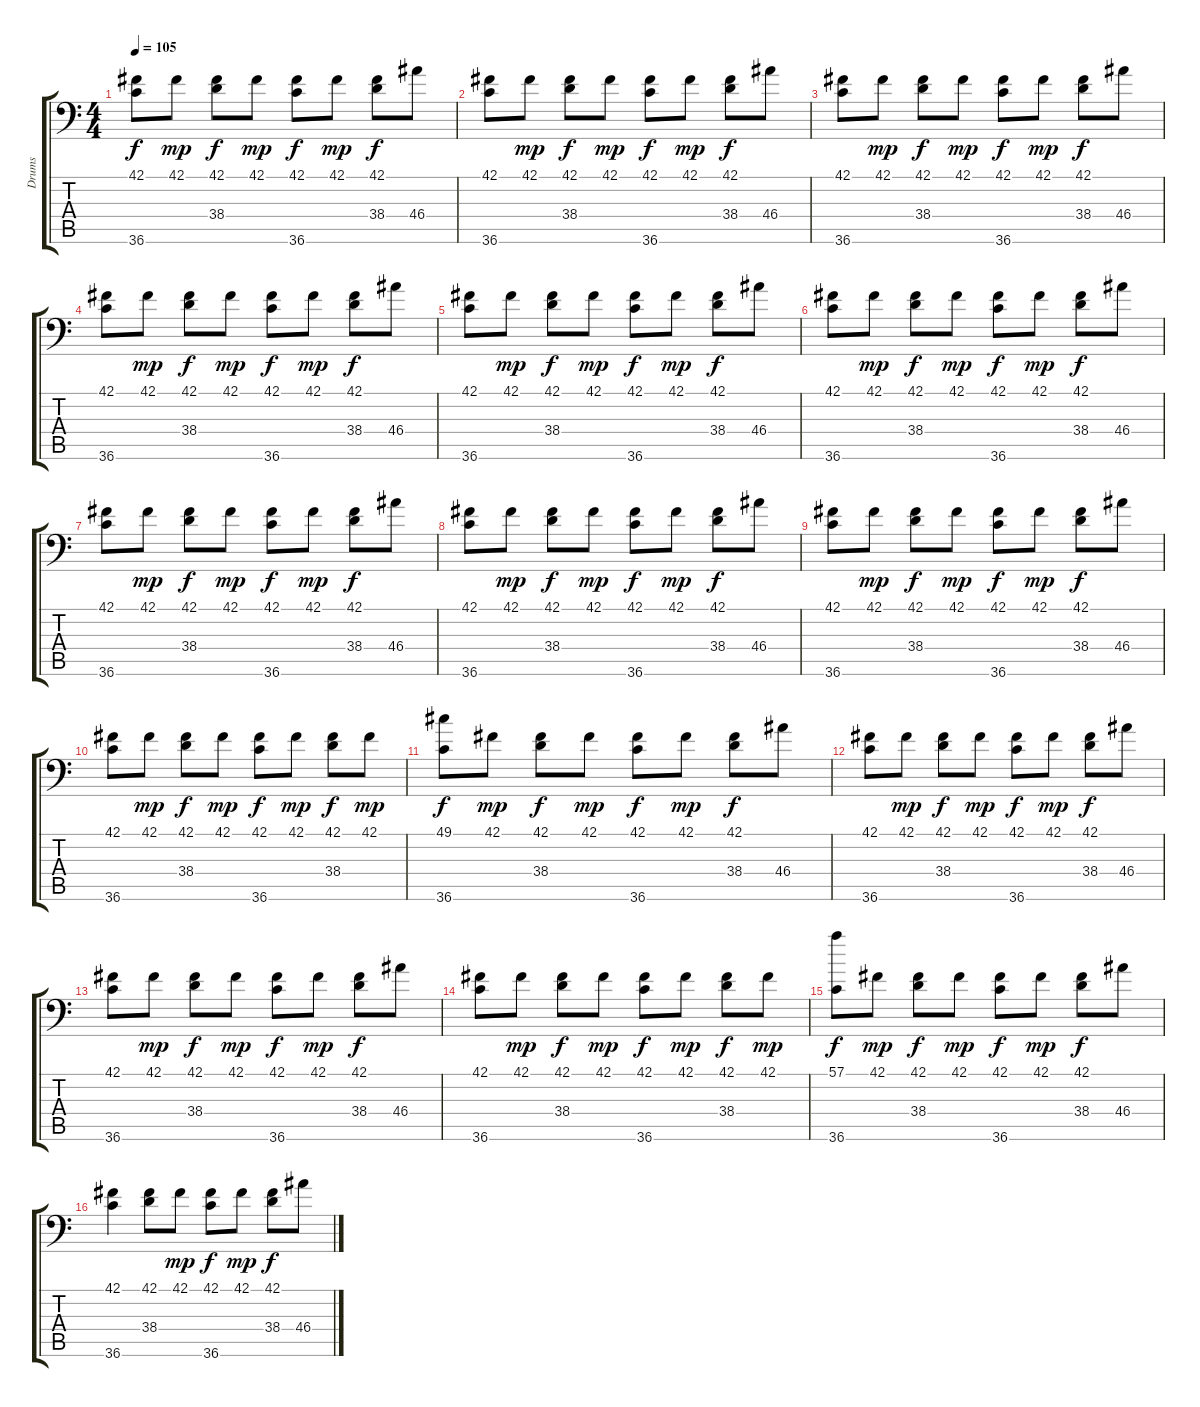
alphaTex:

\track ("Drums" "Drums") {instrument acousticgrandpiano}
\staff {score tabs}
\tuning (C-1 C-1 C-1 C-1 C-1 C-1) {hide}
\ts (4 4)
\tempo 105
\clef f4
\ks c
(42.1 36.6).8{dy f} 42.1.8{dy mp} (42.1 38.4).8{dy f} 42.1.8{dy mp} (42.1 36.6).8{dy f} 42.1.8{dy mp} (42.1 38.4).8{dy f} 46.4.8 |
(42.1 36.6).8 42.1.8{dy mp} (42.1 38.4).8{dy f} 42.1.8{dy mp} (42.1 36.6).8{dy f} 42.1.8{dy mp} (42.1 38.4).8{dy f} 46.4.8 |
(42.1 36.6).8 42.1.8{dy mp} (42.1 38.4).8{dy f} 42.1.8{dy mp} (42.1 36.6).8{dy f} 42.1.8{dy mp} (42.1 38.4).8{dy f} 46.4.8 |
(42.1 36.6).8 42.1.8{dy mp} (42.1 38.4).8{dy f} 42.1.8{dy mp} (42.1 36.6).8{dy f} 42.1.8{dy mp} (42.1 38.4).8{dy f} 46.4.8 |
(42.1 36.6).8 42.1.8{dy mp} (42.1 38.4).8{dy f} 42.1.8{dy mp} (42.1 36.6).8{dy f} 42.1.8{dy mp} (42.1 38.4).8{dy f} 46.4.8 |
(42.1 36.6).8 42.1.8{dy mp} (42.1 38.4).8{dy f} 42.1.8{dy mp} (42.1 36.6).8{dy f} 42.1.8{dy mp} (42.1 38.4).8{dy f} 46.4.8 |
(42.1 36.6).8 42.1.8{dy mp} (42.1 38.4).8{dy f} 42.1.8{dy mp} (42.1 36.6).8{dy f} 42.1.8{dy mp} (42.1 38.4).8{dy f} 46.4.8 |
(42.1 36.6).8 42.1.8{dy mp} (42.1 38.4).8{dy f} 42.1.8{dy mp} (42.1 36.6).8{dy f} 42.1.8{dy mp} (42.1 38.4).8{dy f} 46.4.8 |
(42.1 36.6).8 42.1.8{dy mp} (42.1 38.4).8{dy f} 42.1.8{dy mp} (42.1 36.6).8{dy f} 42.1.8{dy mp} (42.1 38.4).8{dy f} 46.4.8 |
(42.1 36.6).8 42.1.8{dy mp} (42.1 38.4).8{dy f} 42.1.8{dy mp} (42.1 36.6).8{dy f} 42.1.8{dy mp} (42.1 38.4).8{dy f} 42.1.8{dy mp} |
(49.1 36.6).8{dy f} 42.1.8{dy mp} (42.1 38.4).8{dy f} 42.1.8{dy mp} (42.1 36.6).8{dy f} 42.1.8{dy mp} (42.1 38.4).8{dy f} 46.4.8 |
(42.1 36.6).8 42.1.8{dy mp} (42.1 38.4).8{dy f} 42.1.8{dy mp} (42.1 36.6).8{dy f} 42.1.8{dy mp} (42.1 38.4).8{dy f} 46.4.8 |
(42.1 36.6).8 42.1.8{dy mp} (42.1 38.4).8{dy f} 42.1.8{dy mp} (42.1 36.6).8{dy f} 42.1.8{dy mp} (42.1 38.4).8{dy f} 46.4.8 |
(42.1 36.6).8 42.1.8{dy mp} (42.1 38.4).8{dy f} 42.1.8{dy mp} (42.1 36.6).8{dy f} 42.1.8{dy mp} (42.1 38.4).8{dy f} 42.1.8{dy mp} |
(57.1 36.6).8{dy f} 42.1.8{dy mp} (42.1 38.4).8{dy f} 42.1.8{dy mp} (42.1 36.6).8{dy f} 42.1.8{dy mp} (42.1 38.4).8{dy f} 46.4.8 |
(42.1 36.6).4 (42.1 38.4).8 42.1.8{dy mp} (42.1 36.6).8{dy f} 42.1.8{dy mp} (42.1 38.4).8{dy f} 46.4.8
